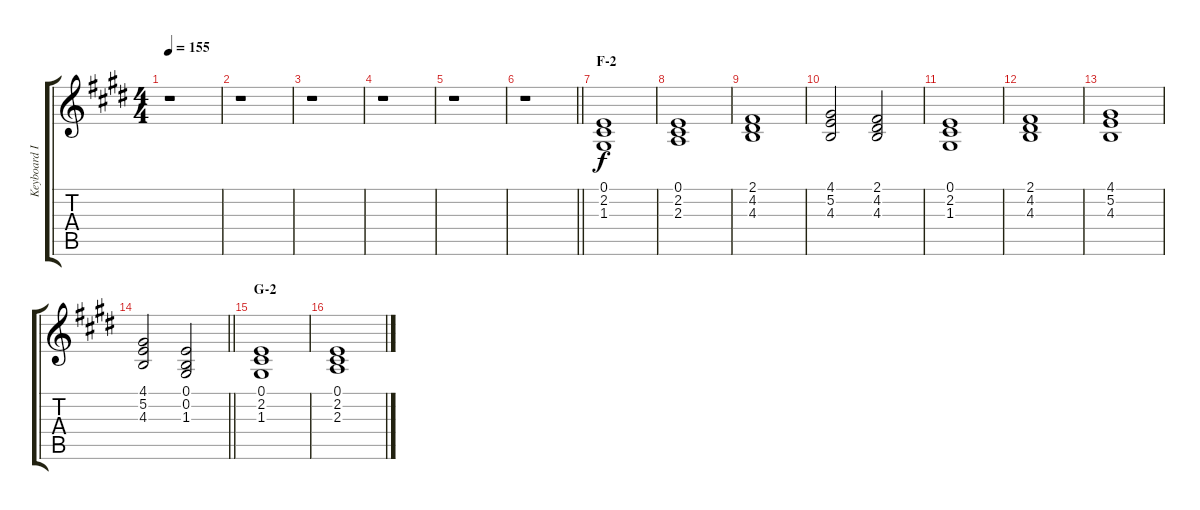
\track ("Keyboard I" "Keyboard I") {instrument drawbarorgan}
\staff {score tabs}
\tuning (E4 B3 G3 D3 A2 E2) {hide}
\ts (4 4)
\tempo 155
\clef g2
\ks e
r.1{dy f} |
r.1 |
r.1 |
r.1 |
r.1 |
\barLineRight lightlight
r.1 |
\section ("" "F-2")
(0.1 2.2 1.3).1 |
(0.1 2.2 2.3).1 |
(2.1 4.2 4.3).1 |
(4.1 5.2 4.3).2 (2.1 4.2 4.3).2 |
(0.1 2.2 1.3).1 |
(2.1 4.2 4.3).1 |
(4.1 5.2 4.3).1 |
\barLineRight lightlight
(4.1 5.2 4.3).2 (0.1 0.2 1.3).2 |
\section ("" "G-2")
(0.1 2.2 1.3).1 |
(0.1 2.2 2.3).1
